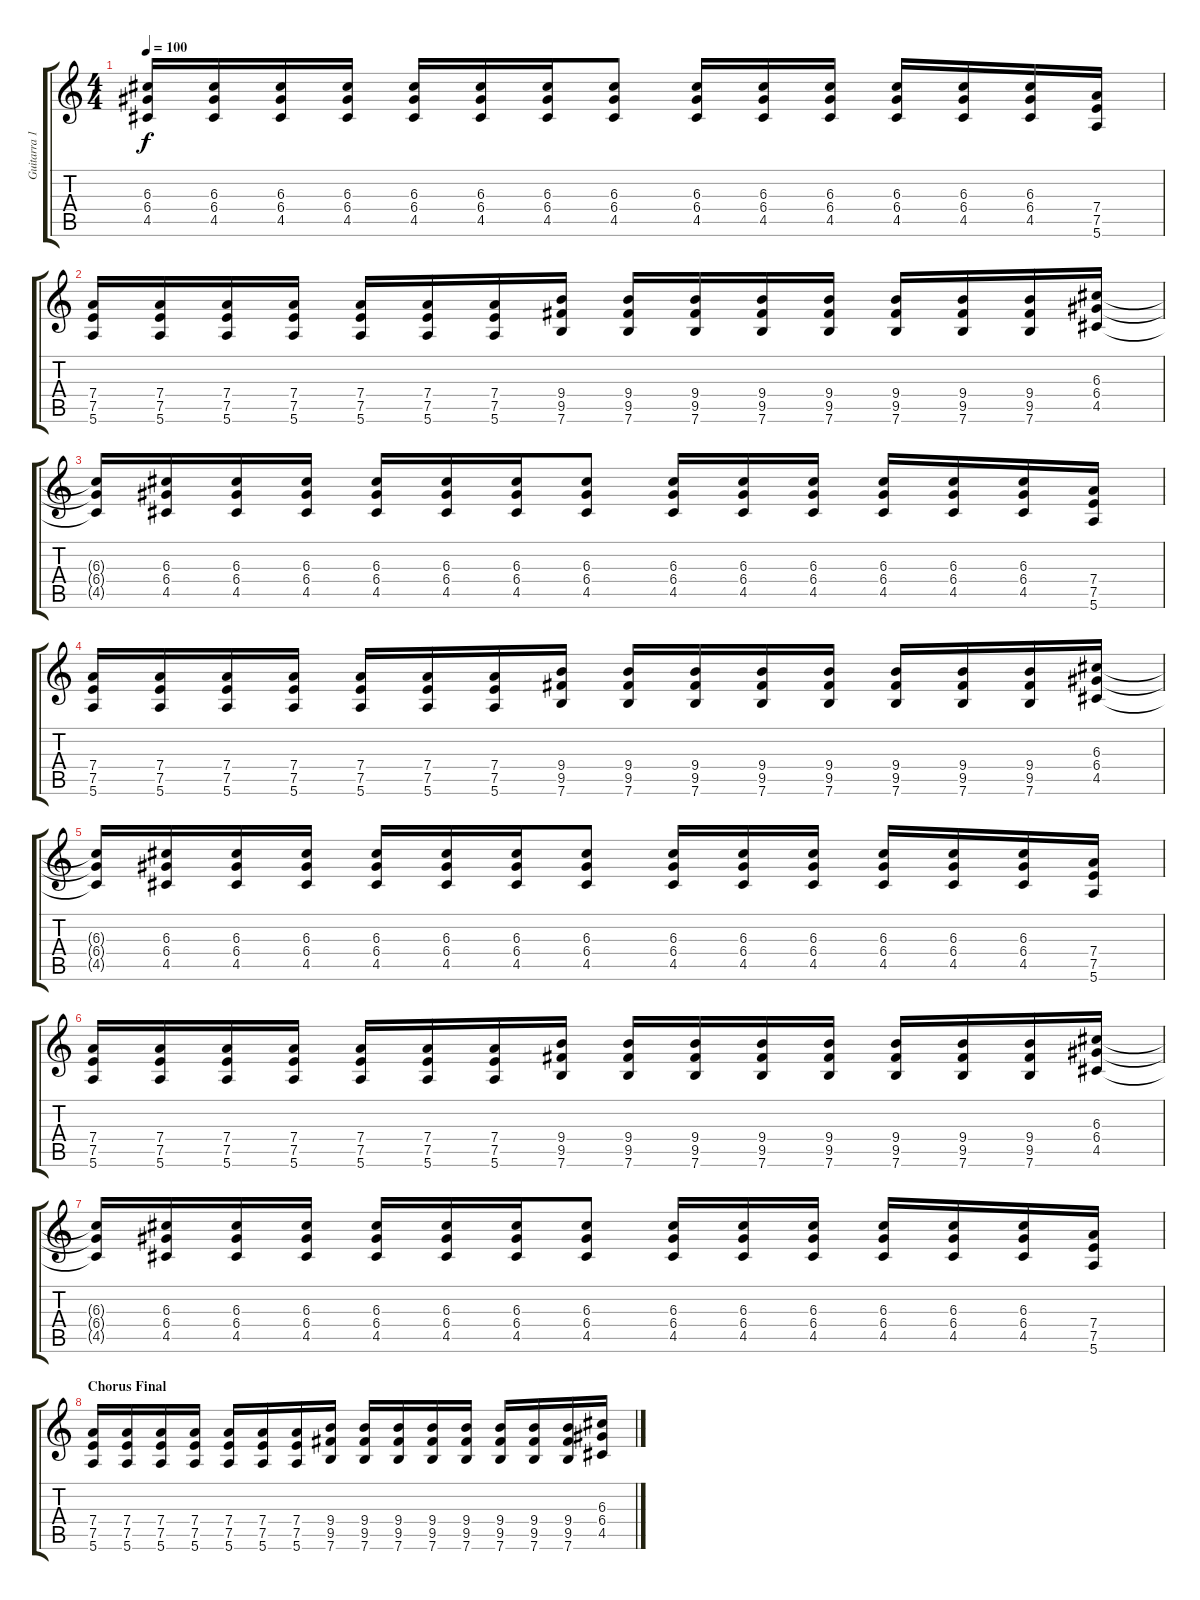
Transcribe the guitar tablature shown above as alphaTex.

\track ("Guitarra 1 - Erik Ohlsson" "Guitarra 1") {instrument distortionguitar}
\staff {score tabs}
\tuning (E4 B3 G3 D3 A2 E2) {hide}
\ts (4 4)
\tempo 100
\clef g2
\ks c
(6.3{t} 6.4{t} 4.5{t}).16{dy f} (6.3 6.4 4.5).16 (6.3 6.4 4.5).16 (6.3 6.4 4.5).16 (6.3 6.4 4.5).16 (6.3 6.4 4.5).16 (6.3 6.4 4.5).16 (6.3 6.4 4.5).8 (6.3 6.4 4.5).16 (6.3 6.4 4.5).16 (6.3 6.4 4.5).16 (6.3 6.4 4.5).16 (6.3 6.4 4.5).16 (6.3 6.4 4.5).16 (7.4 7.5 5.6).16 |
(7.4 7.5 5.6).16 (7.4 7.5 5.6).16 (7.4 7.5 5.6).16 (7.4 7.5 5.6).16 (7.4 7.5 5.6).16 (7.4 7.5 5.6).16 (7.4 7.5 5.6).16 (9.4 9.5 7.6).16 (9.4 9.5 7.6).16 (9.4 9.5 7.6).16 (9.4 9.5 7.6).16 (9.4 9.5 7.6).16 (9.4 9.5 7.6).16 (9.4 9.5 7.6).16 (9.4 9.5 7.6).16 (6.3 6.4 4.5).16 |
(6.3{t} 6.4{t} 4.5{t}).16 (6.3 6.4 4.5).16 (6.3 6.4 4.5).16 (6.3 6.4 4.5).16 (6.3 6.4 4.5).16 (6.3 6.4 4.5).16 (6.3 6.4 4.5).16 (6.3 6.4 4.5).8 (6.3 6.4 4.5).16 (6.3 6.4 4.5).16 (6.3 6.4 4.5).16 (6.3 6.4 4.5).16 (6.3 6.4 4.5).16 (6.3 6.4 4.5).16 (7.4 7.5 5.6).16 |
(7.4 7.5 5.6).16 (7.4 7.5 5.6).16 (7.4 7.5 5.6).16 (7.4 7.5 5.6).16 (7.4 7.5 5.6).16 (7.4 7.5 5.6).16 (7.4 7.5 5.6).16 (9.4 9.5 7.6).16 (9.4 9.5 7.6).16 (9.4 9.5 7.6).16 (9.4 9.5 7.6).16 (9.4 9.5 7.6).16 (9.4 9.5 7.6).16 (9.4 9.5 7.6).16 (9.4 9.5 7.6).16 (6.3 6.4 4.5).16 |
(6.3{t} 6.4{t} 4.5{t}).16 (6.3 6.4 4.5).16 (6.3 6.4 4.5).16 (6.3 6.4 4.5).16 (6.3 6.4 4.5).16 (6.3 6.4 4.5).16 (6.3 6.4 4.5).16 (6.3 6.4 4.5).8 (6.3 6.4 4.5).16 (6.3 6.4 4.5).16 (6.3 6.4 4.5).16 (6.3 6.4 4.5).16 (6.3 6.4 4.5).16 (6.3 6.4 4.5).16 (7.4 7.5 5.6).16 |
(7.4 7.5 5.6).16 (7.4 7.5 5.6).16 (7.4 7.5 5.6).16 (7.4 7.5 5.6).16 (7.4 7.5 5.6).16 (7.4 7.5 5.6).16 (7.4 7.5 5.6).16 (9.4 9.5 7.6).16 (9.4 9.5 7.6).16 (9.4 9.5 7.6).16 (9.4 9.5 7.6).16 (9.4 9.5 7.6).16 (9.4 9.5 7.6).16 (9.4 9.5 7.6).16 (9.4 9.5 7.6).16 (6.3 6.4 4.5).16 |
(6.3{t} 6.4{t} 4.5{t}).16 (6.3 6.4 4.5).16 (6.3 6.4 4.5).16 (6.3 6.4 4.5).16 (6.3 6.4 4.5).16 (6.3 6.4 4.5).16 (6.3 6.4 4.5).16 (6.3 6.4 4.5).8 (6.3 6.4 4.5).16 (6.3 6.4 4.5).16 (6.3 6.4 4.5).16 (6.3 6.4 4.5).16 (6.3 6.4 4.5).16 (6.3 6.4 4.5).16 (7.4 7.5 5.6).16 |
\section ("" "Chorus Final")
(7.4 7.5 5.6).16 (7.4 7.5 5.6).16 (7.4 7.5 5.6).16 (7.4 7.5 5.6).16 (7.4 7.5 5.6).16 (7.4 7.5 5.6).16 (7.4 7.5 5.6).16 (9.4 9.5 7.6).16 (9.4 9.5 7.6).16 (9.4 9.5 7.6).16 (9.4 9.5 7.6).16 (9.4 9.5 7.6).16 (9.4 9.5 7.6).16 (9.4 9.5 7.6).16 (9.4 9.5 7.6).16 (6.3 6.4 4.5).16
